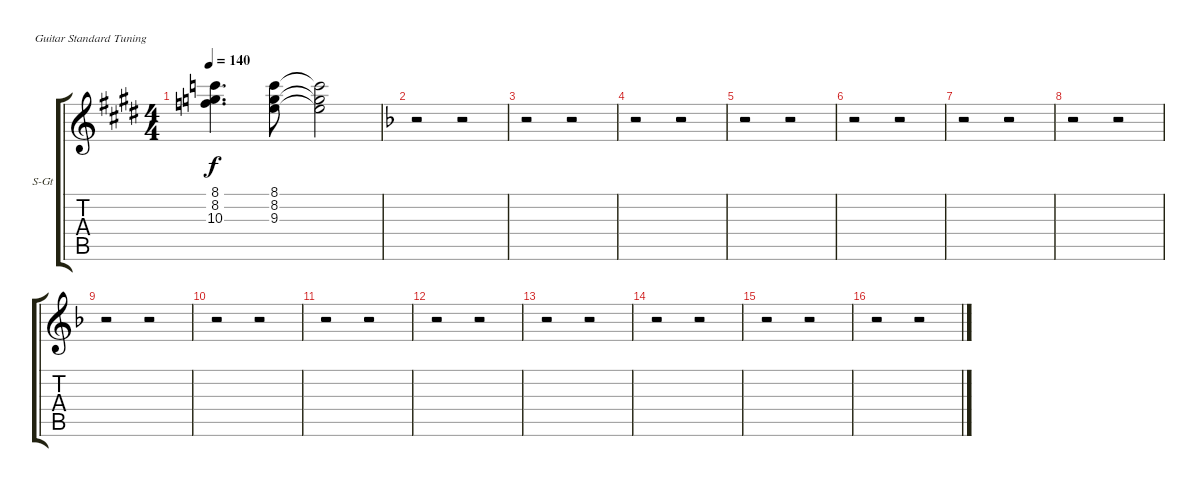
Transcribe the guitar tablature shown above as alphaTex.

\bracketExtendMode groupsimilarinstruments
\firstSystemTrackNameOrientation horizontal
\otherSystemsTrackNameOrientation horizontal
\track ("Strings" "S-Gt") {instrument violin}
\staff {score tabs}
\tuning (E4 B3 G3 D3 A2 E2)
\displaytranspose 12
\ts (4 4)
\tempo 140
\clef g2
\ks e
(8.1 8.2 10.3).4{d dy f} (8.1 8.2 9.3).8 (8.1{t} 8.2{t} 9.3{t}).2 |
\ks f
r.2 r.2 |
r.2 r.2 |
r.2 r.2 |
r.2 r.2 |
r.2 r.2 |
r.2 r.2 |
r.2 r.2 |
r.2 r.2 |
r.2 r.2 |
r.2 r.2 |
r.2 r.2 |
r.2 r.2 |
r.2 r.2 |
r.2 r.2 |
r.2 r.2
